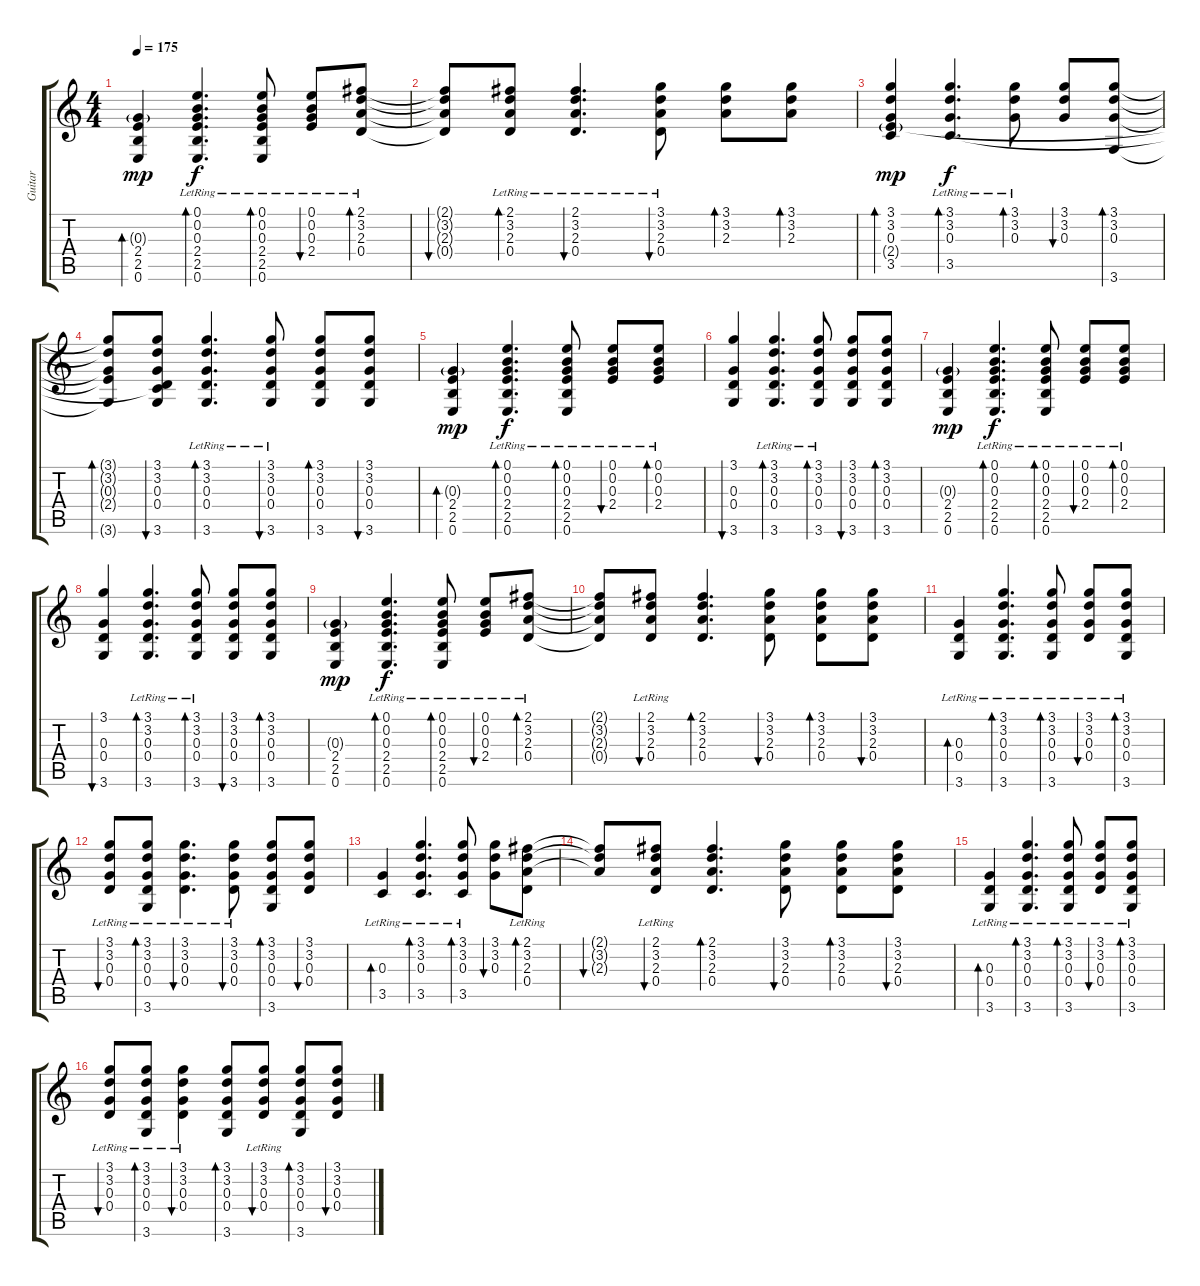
\track ("Guitar" "Guitar") {instrument acousticguitarsteel}
\staff {score tabs}
\tuning (E4 B3 G3 D3 A2 E2) {hide}
\ts (4 4)
\tempo 175
\clef g2
\ks c
(0.3{g} 2.4 2.5 0.6).4{bd 60 dy mp} (0.1{lr} 0.2{lr} 0.3{lr} 2.4{lr} 2.5 0.6).4{d bd 60 dy f} (0.1{lr} 0.2{lr} 0.3{lr} 2.4{lr} 2.5 0.6).8{bd 60} (0.1{lr} 0.2{lr} 0.3{lr} 2.4).8{bu 60} (2.1{lr} 3.2{lr} 2.3{lr} 0.4).8{bd 60} |
(2.1{t} 3.2{t} 2.3{t} 0.4{t}).8{bu 60} (2.1{lr} 3.2{lr} 2.3{lr} 0.4{lr}).8{bd 60} (2.1{lr} 3.2{lr} 2.3{lr} 0.4).4{d bu 60} (3.1{lr} 3.2{lr} 2.3 0.4).8{bu 60} (3.1 3.2 2.3).8{bd 60} (3.1 3.2 2.3).8{bd 60} |
(3.1 3.2 0.3 2.4{g} 3.5).4{bd 120 dy mp} (3.1{lr} 3.2{lr} 0.3{lr} 3.5).4{d bd 60 dy f} (3.1{lr} 3.2{lr} 0.3).8{bd 60} (3.1 3.2 0.3).8{bu 60} (3.1 3.2 0.3 3.6).8{bd 60} |
(3.1{t} 3.2{t} 0.3{t} 2.4{t} 3.6{t}).8{bd 60} (3.1 3.2 0.3 0.4 3.5{t} 3.6).8{bu 60} (3.1{lr} 3.2{lr} 0.3{lr} 0.4{lr} 3.6).4{d bd 60} (3.1{lr} 3.2{lr} 0.3{lr} 0.4{lr} 3.6).8{bu 60} (3.1 3.2 0.3 0.4 3.6).8{bd 60} (3.1 3.2 0.3 0.4 3.6).8{bu 60} |
(0.3{g} 2.4 2.5 0.6).4{bd 60 dy mp} (0.1{lr} 0.2{lr} 0.3{lr} 2.4{lr} 2.5 0.6).4{d bd 60 dy f} (0.1{lr} 0.2{lr} 0.3{lr} 2.4{lr} 2.5 0.6).8{bd 60} (0.1{lr} 0.2{lr} 0.3{lr} 2.4{lr}).8{bu 60} (0.1{lr} 0.2{lr} 0.3{lr} 2.4{lr}).8{bd 60} |
(3.1 0.3 0.4 3.6).4{bu 60} (3.1{lr} 3.2{lr} 0.3{lr} 0.4{lr} 3.6).4{d bd 60} (3.1{lr} 3.2{lr} 0.3{lr} 0.4{lr} 3.6).8{bd 60} (3.1 3.2 0.3 0.4 3.6).8{bu 60} (3.1 3.2 0.3 0.4 3.6).8{bd 60} |
(0.3{g} 2.4 2.5 0.6).4{dy mp} (0.1{lr} 0.2{lr} 0.3{lr} 2.4{lr} 2.5 0.6).4{d bd 60 dy f} (0.1{lr} 0.2{lr} 0.3{lr} 2.4{lr} 2.5 0.6).8{bd 60} (0.1{lr} 0.2{lr} 0.3{lr} 2.4).8{bu 60} (0.1{lr} 0.2{lr} 0.3{lr} 2.4).8{bd 60} |
(3.1 0.3 0.4 3.6).4{bu 60} (3.1{lr} 3.2{lr} 0.3{lr} 0.4{lr} 3.6).4{d bd 60} (3.1{lr} 3.2{lr} 0.3{lr} 0.4{lr} 3.6).8{bd 60} (3.1 3.2 0.3 0.4 3.6).8{bu 60} (3.1 3.2 0.3 0.4 3.6).8{bd 60} |
(0.3{g} 2.4 2.5 0.6).4{dy mp} (0.1{lr} 0.2{lr} 0.3{lr} 2.4{lr} 2.5 0.6).4{d bd 60 dy f} (0.1{lr} 0.2{lr} 0.3{lr} 2.4{lr} 2.5 0.6).8{bd 60} (0.1{lr} 0.2{lr} 0.3{lr} 2.4).8{bu 60} (2.1{lr} 3.2{lr} 2.3{lr} 0.4).8{bd 60} |
(2.1{t} 3.2{t} 2.3{t} 0.4{t}).8 (2.1{lr} 3.2{lr} 2.3{lr} 0.4{lr}).8{bu 60} (2.1 3.2 2.3 0.4).4{d bd 60} (3.1 3.2 2.3 0.4).8{bu 60} (3.1 3.2 2.3 0.4).8{bd 60} (3.1 3.2 2.3 0.4).8{bu 60} |
(0.3 0.4 3.6{lr}).4{bd 60 volume 11} (3.1{lr} 3.2{lr} 0.3{lr} 0.4{lr} 3.6{lr}).4{d bd 60} (3.1{lr} 3.2{lr} 0.3{lr} 0.4{lr} 3.6{lr}).8{bd 60} (3.1{lr} 3.2{lr} 0.3{lr} 0.4).8{bu 60} (3.1{lr} 3.2{lr} 0.3{lr} 0.4{lr} 3.6{lr}).8{bd 60} |
(3.1{lr} 3.2{lr} 0.3{lr} 0.4{lr}).8{bu 60} (3.1{lr} 3.2{lr} 0.3{lr} 0.4{lr} 3.6{lr}).8{bd 60} (3.1{lr} 3.2{lr} 0.3{lr} 0.4{lr}).4{d bu 60} (3.1{lr} 3.2{lr} 0.3{lr} 0.4{lr}).8{bu 60} (3.1 3.2 0.3 0.4 3.6).8{bd 60} (3.1 3.2 0.3 0.4).8{bu 60} |
(0.3{lr} 3.5{lr}).4{bd 60} (3.1{lr} 3.2{lr} 0.3{lr} 3.5).4{d bd 60} (3.1{lr} 3.2{lr} 0.3{lr} 3.5).8{bd 60} (3.1 3.2 0.3).8{bu 60} (2.1{lr} 3.2{lr} 2.3{lr} 0.4{lr}).8{bd 60} |
(2.1{t} 3.2{t} 2.3{t}).8{bu 60} (2.1{lr} 3.2{lr} 2.3{lr} 0.4{lr}).8{bu 60} (2.1 3.2 2.3 0.4).4{d bd 60} (3.1 3.2 2.3 0.4).8{bu 60} (3.1 3.2 2.3 0.4).8{bd 60} (3.1 3.2 2.3 0.4).8{bu 60} |
(0.3 0.4 3.6{lr}).4{bd 60 volume 12} (3.1{lr} 3.2{lr} 0.3{lr} 0.4{lr} 3.6{lr}).4{d bd 60} (3.1{lr} 3.2{lr} 0.3{lr} 0.4{lr} 3.6{lr}).8{bd 60} (3.1{lr} 3.2{lr} 0.3{lr} 0.4).8{bu 60} (3.1{lr} 3.2{lr} 0.3{lr} 0.4{lr} 3.6{lr}).8{bd 60} |
(3.1{lr} 3.2{lr} 0.3{lr} 0.4{lr}).8{bu 60} (3.1{lr} 3.2{lr} 0.3{lr} 0.4{lr} 3.6{lr}).8{bd 60} (3.1{lr} 3.2{lr} 0.3{lr} 0.4{lr}).4{bu 60} (3.1 3.2 0.3 0.4 3.6).8{bd 60} (3.1{lr} 3.2{lr} 0.3{lr} 0.4{lr}).8{bu 60} (3.1 3.2 0.3 0.4 3.6).8{bd 60} (3.1 3.2 0.3 0.4).8{bu 60}
